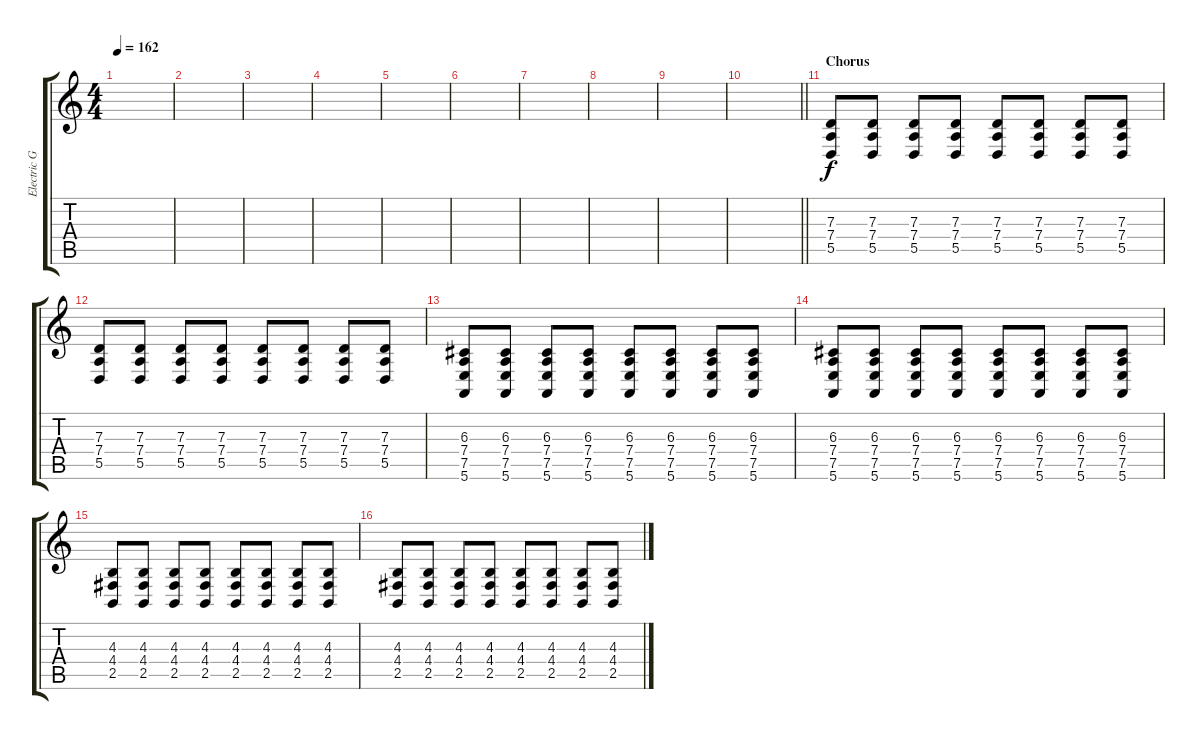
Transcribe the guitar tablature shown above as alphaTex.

\track ("Electric Guitar" "Electric G") {instrument lead1square}
\staff {score tabs}
\tuning (E4 B3 G3 D3 A2 E2) {hide}
\ts (4 4)
\tempo 162
\clef g2
\ks c
|
|
|
|
|
|
|
|
|
\barLineRight lightlight
|
\section ("" "Chorus")
(7.3 7.4 5.5).8 (7.3 7.4 5.5).8 (7.3 7.4 5.5).8 (7.3 7.4 5.5).8 (7.3 7.4 5.5).8 (7.3 7.4 5.5).8 (7.3 7.4 5.5).8 (7.3 7.4 5.5).8 |
(7.3 7.4 5.5).8 (7.3 7.4 5.5).8 (7.3 7.4 5.5).8 (7.3 7.4 5.5).8 (7.3 7.4 5.5).8 (7.3 7.4 5.5).8 (7.3 7.4 5.5).8 (7.3 7.4 5.5).8 |
(6.3 7.4 7.5 5.6).8 (6.3 7.4 7.5 5.6).8 (6.3 7.4 7.5 5.6).8 (6.3 7.4 7.5 5.6).8 (6.3 7.4 7.5 5.6).8 (6.3 7.4 7.5 5.6).8 (6.3 7.4 7.5 5.6).8 (6.3 7.4 7.5 5.6).8 |
(6.3 7.4 7.5 5.6).8 (6.3 7.4 7.5 5.6).8 (6.3 7.4 7.5 5.6).8 (6.3 7.4 7.5 5.6).8 (6.3 7.4 7.5 5.6).8 (6.3 7.4 7.5 5.6).8 (6.3 7.4 7.5 5.6).8 (6.3 7.4 7.5 5.6).8 |
(4.3 4.4 2.5).8 (4.3 4.4 2.5).8 (4.3 4.4 2.5).8 (4.3 4.4 2.5).8 (4.3 4.4 2.5).8 (4.3 4.4 2.5).8 (4.3 4.4 2.5).8 (4.3 4.4 2.5).8 |
(4.3 4.4 2.5).8 (4.3 4.4 2.5).8 (4.3 4.4 2.5).8 (4.3 4.4 2.5).8 (4.3 4.4 2.5).8 (4.3 4.4 2.5).8 (4.3 4.4 2.5).8 (4.3 4.4 2.5).8
